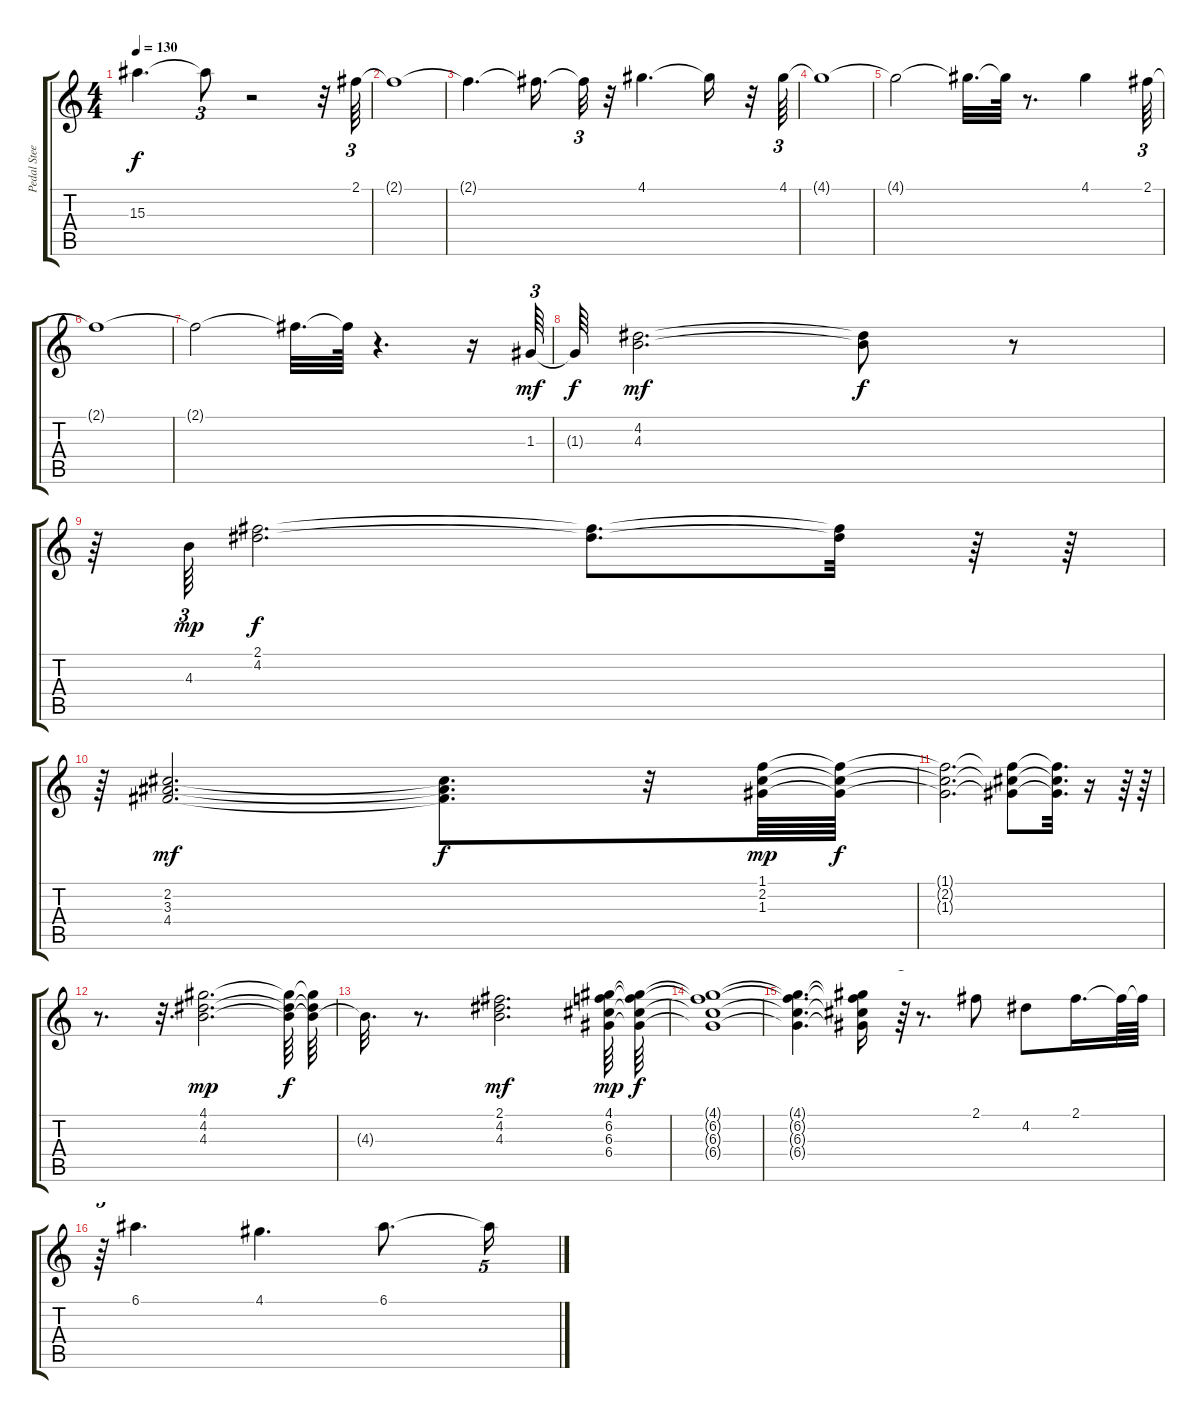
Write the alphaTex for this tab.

\track ("Pedal Steel" "Pedal Stee") {instrument electricguitarjazz}
\staff {score tabs}
\tuning (E4 B3 G3 D3 A2 E2) {hide}
\ts (4 4)
\tempo 130
\clef g2
\ks c
15.3{t}.4{d dy f} 15.3{t}.8{tu (3 2)} r.2 r.32 2.1.64{tu (3 2)} |
2.1{t}.1 |
2.1{t}.4{d} 2.1{t}.16{d} 2.1{t}.32{tu (3 2)} r.32 4.1.4{d} 4.1{t}.16 r.32 4.1.64{tu (3 2)} |
4.1{t}.1 |
4.1{t}.2 4.1{t}.32{d} 4.1{t}.64 r.8{d} 4.1.4 2.1.64{tu (3 2)} |
2.1{t}.1 |
2.1{t}.2 2.1{t}.32{d} 2.1{t}.64 r.4{d} r.16 1.3.64{tu (3 2) dy mf} |
1.3{t}.64{dy f} (4.2 4.3).2{d dy mf} (4.2{t} 4.3{t}).8{dy f} r.8 |
r.64 4.3.64{tu (3 2) dy mp} (2.1 4.2).2{d dy f} (2.1{t} 4.2{t}).8{d} (2.1{t} 4.2{t}).32 r.64 r.64 |
r.64{tu (5 4)} (2.2 3.3 4.4).2{d dy mf} (2.2{t} 3.3{t} 4.4{t}).8{d dy f} r.32 (1.1 2.2 1.3).64{dy mp} (1.1{t} 2.2{t} 1.3{t}).64{dy f} |
(1.1{t} 2.2{t} 1.3{t}).2{d} (1.1{t} 2.2{t} 1.3{t}).8 (1.1{t} 2.2{t} 1.3{t}).32{d} r.16 r.64 r.64 |
r.8{d} r.32{d} (4.1 4.2 4.3).2{d dy mp} (4.1{t} 4.2{t} 4.3{t}).64{dy f} (4.1{t} 4.2{t} 4.3{t}).64 |
4.3{t}.32{d} r.8{d} (2.1 4.2 4.3).2{d dy mf} (4.1 6.2 6.3 6.4).64{dy mp} (4.1{t} 6.2{t} 6.3{t} 6.4{t}).64{dy f} |
(4.1{t} 6.2{t} 6.3{t} 6.4{t}).1 |
(4.1{t} 6.2{t} 6.3{t} 6.4{t}).4{d} (4.1{t} 6.2{t} 6.3{t} 6.4{t}).16 r.64{tu (5 4)} r.8{d} 2.1.8 4.2.8 2.1.16{d} 2.1{t}.64 2.1{t}.64 |
r.64{tu (5 4)} 6.1.4{d} 4.1.4{d} 6.1.8{d} 6.1{t}.16{tu (5 4)}
